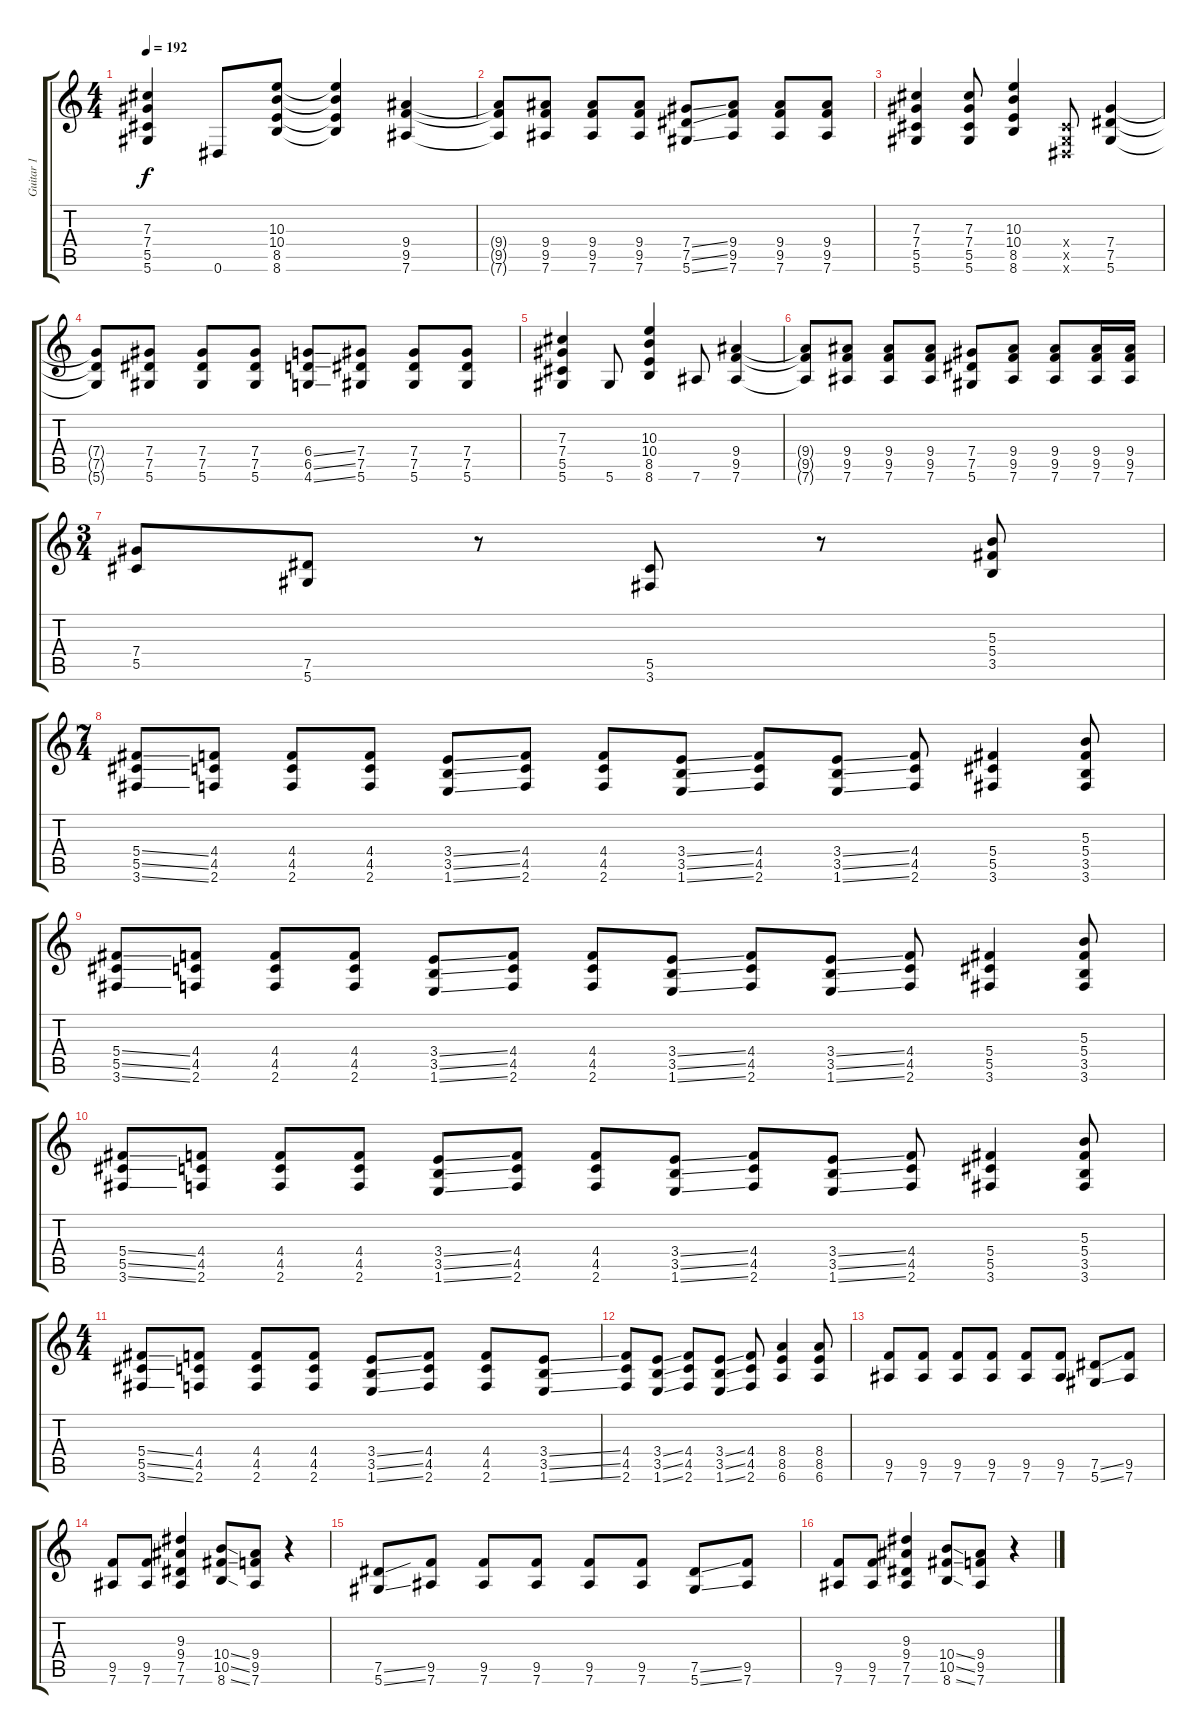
\track ("Guitar 1" "Guitar 1") {instrument distortionguitar}
\staff {score tabs}
\tuning (Eb4 Bb3 Gb3 Db3 Ab2 Eb2) {hide}
\ts (4 4)
\tempo 192
\clef g2
\ks c
(7.3 7.4 5.5 5.6).4{dy f} 0.6.8 (10.3 10.4 8.5 8.6).8 (10.3{t} 10.4{t} 8.5{t} 8.6{t}).4 (9.4 9.5 7.6).4 |
(9.4{t} 9.5{t} 7.6{t}).8 (9.4 9.5 7.6).8 (9.4 9.5 7.6).8 (9.4 9.5 7.6).8 (7.4{ss} 7.5{ss} 5.6{ss}).8 (9.4 9.5 7.6).8 (9.4 9.5 7.6).8 (9.4 9.5 7.6).8 |
(7.3 7.4 5.5 5.6).4 (7.3 7.4 5.5 5.6).8 (10.3 10.4 8.5 8.6).4 (0.4{x} 0.5{x} 0.6{x}).8 (7.4 7.5 5.6).4 |
(7.4{t} 7.5{t} 5.6{t}).8 (7.4 7.5 5.6).8 (7.4 7.5 5.6).8 (7.4 7.5 5.6).8 (6.4{ss} 6.5{ss} 4.6{ss}).8 (7.4 7.5 5.6).8 (7.4 7.5 5.6).8 (7.4 7.5 5.6).8 |
(7.3 7.4 5.5 5.6).4 5.6.8 (10.3 10.4 8.5 8.6).4 7.6.8 (9.4 9.5 7.6).4 |
(9.4{t} 9.5{t} 7.6{t}).8 (9.4 9.5 7.6).8 (9.4 9.5 7.6).8 (9.4 9.5 7.6).8 (7.4 7.5 5.6).8 (9.4 9.5 7.6).8 (9.4 9.5 7.6).8 (9.4 9.5 7.6).16 (9.4 9.5 7.6).16 |
\ts (3 4)
(7.4 5.5).8 (7.5 5.6).8 r.8 (5.5 3.6).8 r.8 (5.3 5.4 3.5).8 |
\ts (7 4)
(5.4{ss} 5.5{ss} 3.6{ss}).8 (4.4 4.5 2.6).8 (4.4 4.5 2.6).8 (4.4 4.5 2.6).8 (3.4{ss} 3.5{ss} 1.6{ss}).8 (4.4 4.5 2.6).8 (4.4 4.5 2.6).8 (3.4{ss} 3.5{ss} 1.6{ss}).8 (4.4 4.5 2.6).8 (3.4{ss} 3.5{ss} 1.6{ss}).8 (4.4 4.5 2.6).8 (5.4 5.5 3.6).4 (5.3 5.4 3.5 3.6).8 |
(5.4{ss} 5.5{ss} 3.6{ss}).8 (4.4 4.5 2.6).8 (4.4 4.5 2.6).8 (4.4 4.5 2.6).8 (3.4{ss} 3.5{ss} 1.6{ss}).8 (4.4 4.5 2.6).8 (4.4 4.5 2.6).8 (3.4{ss} 3.5{ss} 1.6{ss}).8 (4.4 4.5 2.6).8 (3.4{ss} 3.5{ss} 1.6{ss}).8 (4.4 4.5 2.6).8 (5.4 5.5 3.6).4 (5.3 5.4 3.5 3.6).8 |
(5.4{ss} 5.5{ss} 3.6{ss}).8 (4.4 4.5 2.6).8 (4.4 4.5 2.6).8 (4.4 4.5 2.6).8 (3.4{ss} 3.5{ss} 1.6{ss}).8 (4.4 4.5 2.6).8 (4.4 4.5 2.6).8 (3.4{ss} 3.5{ss} 1.6{ss}).8 (4.4 4.5 2.6).8 (3.4{ss} 3.5{ss} 1.6{ss}).8 (4.4 4.5 2.6).8 (5.4 5.5 3.6).4 (5.3 5.4 3.5 3.6).8 |
\ts (4 4)
(5.4{ss} 5.5{ss} 3.6{ss}).8 (4.4 4.5 2.6).8 (4.4 4.5 2.6).8 (4.4 4.5 2.6).8 (3.4{ss} 3.5{ss} 1.6{ss}).8 (4.4 4.5 2.6).8 (4.4 4.5 2.6).8 (3.4{ss} 3.5{ss} 1.6{ss}).8 |
(4.4 4.5 2.6).8 (3.4{ss} 3.5{ss} 1.6{ss}).8 (4.4 4.5 2.6).8 (3.4{ss} 3.5{ss} 1.6{ss}).8 (4.4 4.5 2.6).8 (8.4 8.5 6.6).4 (8.4 8.5 6.6).8 |
(9.5 7.6).8 (9.5 7.6).8 (9.5 7.6).8 (9.5 7.6).8 (9.5 7.6).8 (9.5 7.6).8 (7.5{ss} 5.6{ss}).8 (9.5 7.6).8 |
(9.5 7.6).8 (9.5 7.6).8 (9.3 9.4 7.5 7.6).4 (10.4{ss} 10.5{ss} 8.6{ss}).8 (9.4 9.5 7.6).8 r.4 |
(7.5{ss} 5.6{ss}).8 (9.5 7.6).8 (9.5 7.6).8 (9.5 7.6).8 (9.5 7.6).8 (9.5 7.6).8 (7.5{ss} 5.6{ss}).8 (9.5 7.6).8 |
(9.5 7.6).8 (9.5 7.6).8 (9.3 9.4 7.5 7.6).4 (10.4{ss} 10.5{ss} 8.6{ss}).8 (9.4 9.5 7.6).8 r.4
